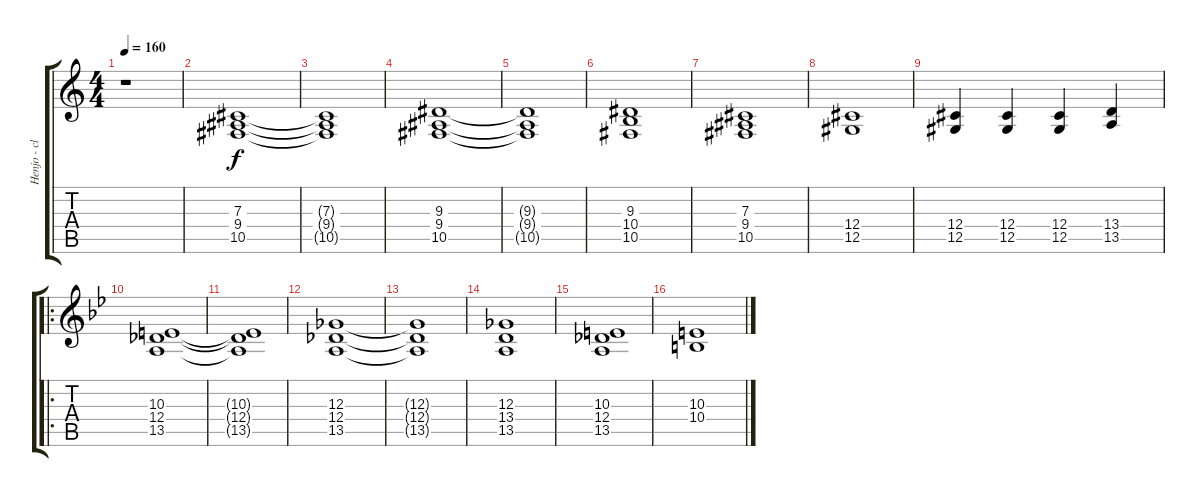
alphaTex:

\track ("Henjo - claviers" "Henjo - cl") {instrument drawbarorgan}
\staff {score tabs}
\tuning (Eb4 Bb3 Gb3 Db3 Ab2 Eb2) {hide}
\ts (4 4)
\tempo 160
\clef g2
\ks c
r.1{dy f} |
(7.3 9.4 10.5).1 |
(7.3{t} 9.4{t} 10.5{t}).1 |
(9.3 9.4 10.5).1 |
(9.3{t} 9.4{t} 10.5{t}).1 |
(9.3 10.4 10.5).1 |
(7.3 9.4 10.5).1 |
(12.4 12.5).1 |
(12.4 12.5).4 (12.4 12.5).4 (12.4 12.5).4 (13.4 13.5).4 |
\ro
\ks bb
(10.3 12.4 13.5).1 |
(10.3{t} 12.4{t} 13.5{t}).1 |
(12.3 12.4 13.5).1 |
(12.3{t} 12.4{t} 13.5{t}).1 |
(12.3 13.4 13.5).1 |
(10.3 12.4 13.5).1 |
(10.3 10.4).1
